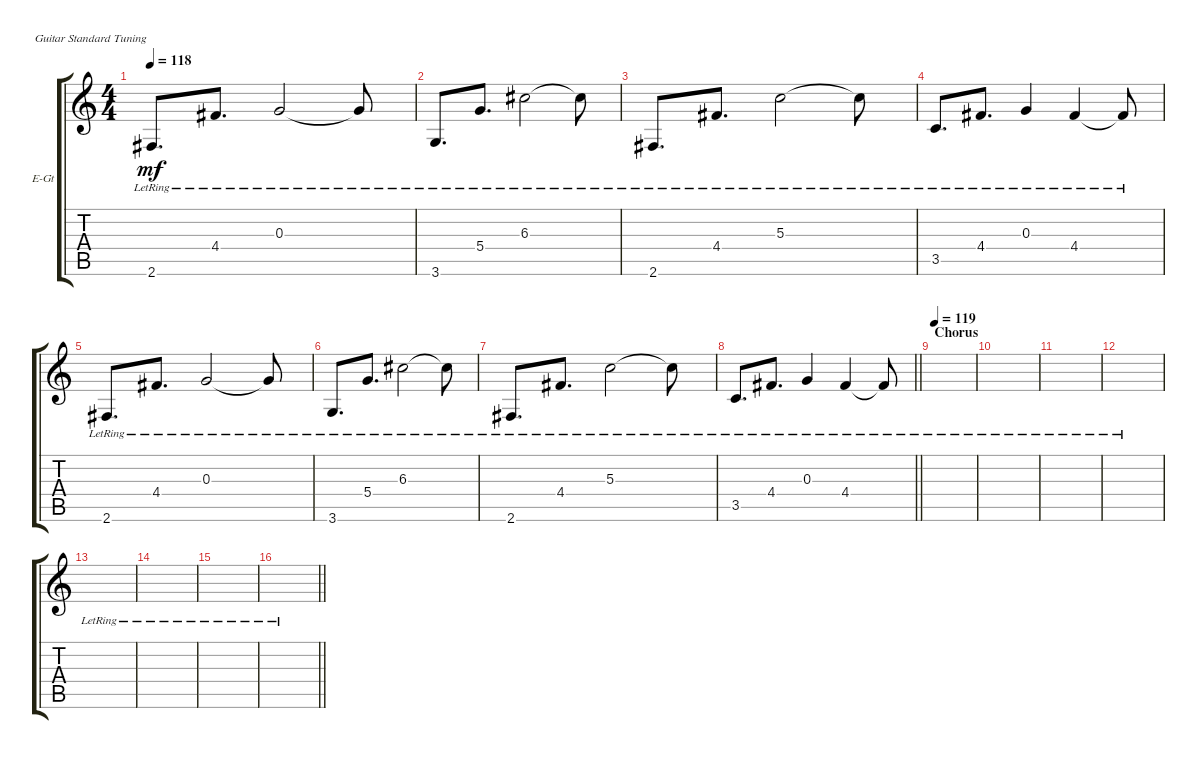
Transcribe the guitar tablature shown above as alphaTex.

\bracketExtendMode groupsimilarinstruments
\firstSystemTrackNameOrientation horizontal
\otherSystemsTrackNameOrientation horizontal
\track ("Paul Masvidal (Clean)" "E-Gt") {instrument electricguitarjazz}
\staff {score tabs}
\tuning (E4 B3 G3 D3 A2 E2)
\ts (4 4)
\tempo 118
\clef g2
\ks c
2.6{lr}.8{d dy mf} 4.4{lr}.8{d} 0.3{lr}.2 0.3{lr t}.8 |
3.6{lr}.8{d} 5.4{lr}.8{d} 6.3{lr}.2 6.3{lr t}.8 |
2.6{lr}.8{d} 4.4{lr}.8{d} 5.3{lr}.2 5.3{lr t}.8 |
3.5{lr}.8{d} 4.4{lr}.8{d} 0.3{lr}.4 4.4{lr}.4 4.4{lr t}.8 |
2.6{lr}.8{d} 4.4{lr}.8{d} 0.3{lr}.2 0.3{lr t}.8 |
3.6{lr}.8{d} 5.4{lr}.8{d} 6.3{lr}.2 6.3{lr t}.8 |
2.6{lr}.8{d} 4.4{lr}.8{d} 5.3{lr}.2 5.3{lr t}.8 |
\barLineRight lightlight
3.5{lr}.8{d} 4.4{lr}.8{d} 0.3{lr}.4 4.4{lr}.4 4.4{lr t}.8 |
\section ("" "Chorus")
\tempo (119 0.03125)
|
|
|
|
|
|
|
\barLineRight lightlight
